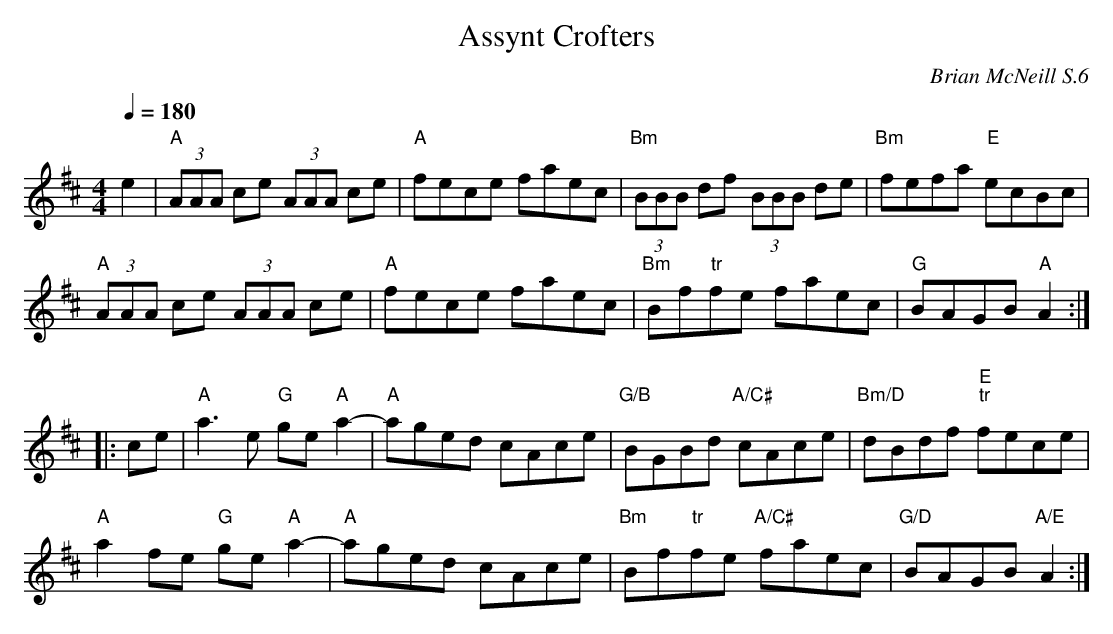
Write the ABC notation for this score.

X:1
T:Assynt Crofters
C:Brian McNeill S.6
M:4/4
Q:1/4=180
L:1/8
K:D
e2|"A"(3AAA ce (3AAA ce|"A"fece faec|"Bm"(3BBB df (3BBB de|"Bm"fefa "E"ecBc|!
"A"(3AAA ce (3AAA ce|"A"fece faec|"Bm"Bf"tr"fe faec|"G"BAGB "A"A2:|!
|:ce|"A"a3e"G" ge"A"a2-|"A"aged cAce|"G/B"BGBd "A/C#"cAce|"Bm/D"dBdf "E""tr"fece|!
"A"a2fe "G"ge"A"a2-|"A"aged cAce|"Bm"Bf"tr"fe "A/C#"faec|"G/D"BAGB "A/E"A2:|
